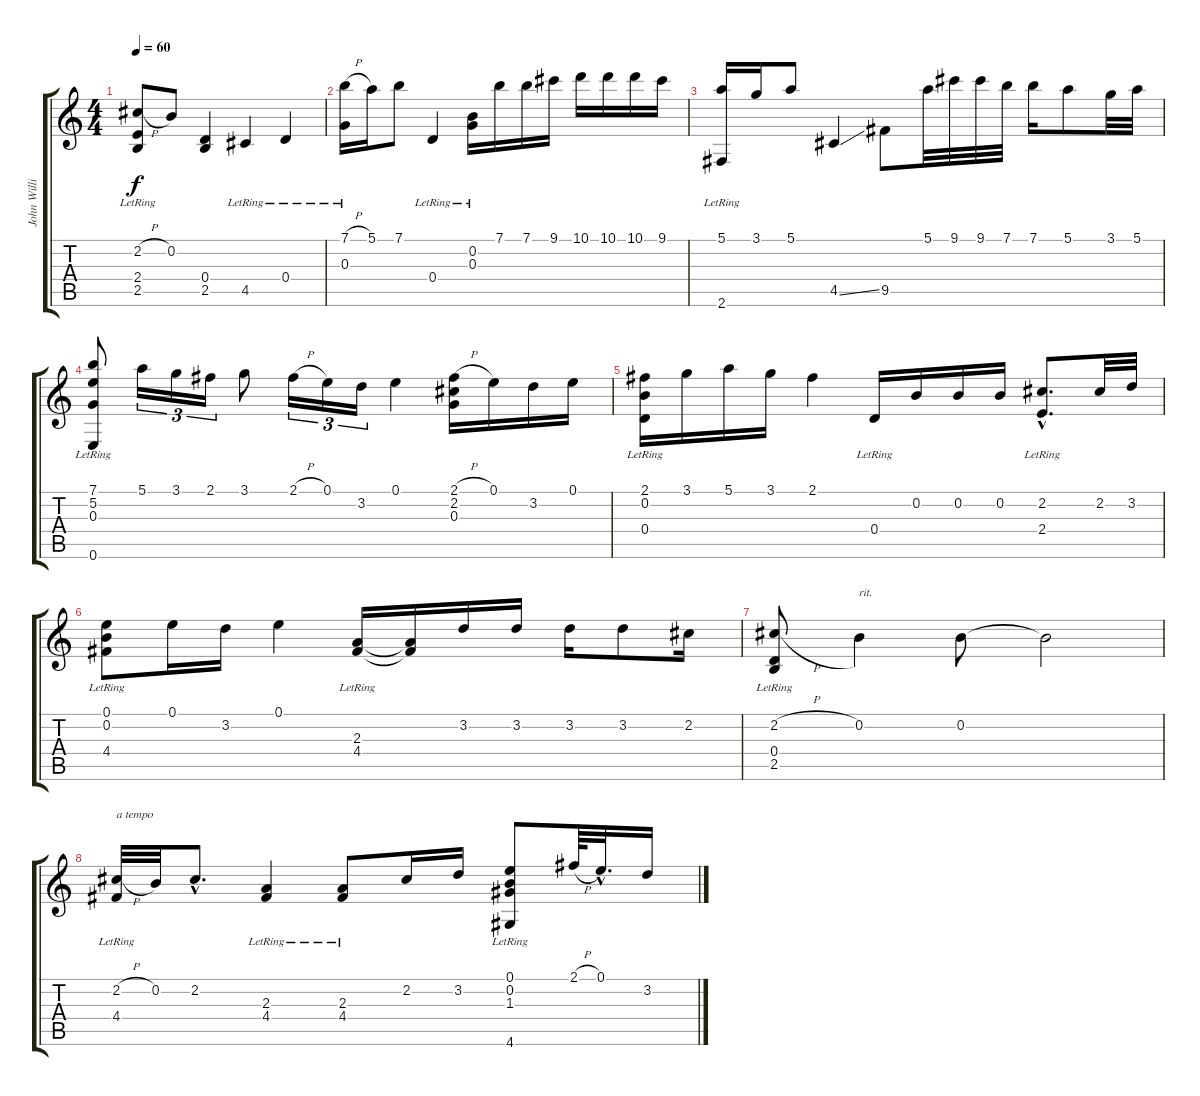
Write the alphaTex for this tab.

\track ("John Williams" "John Willi") {instrument acousticguitarnylon}
\staff {score tabs}
\tuning (E4 B3 G3 D3 A2 E2) {hide}
\ts (4 4)
\tempo 60
\clef g2
\ks c
(2.2{h} 2.4{lr} 2.5{lr}).8{dy f} 0.2.8 (0.4 2.5).4 4.5{lr}.4 0.4{lr}.4 |
(7.1{h} 0.3{lr}).16 5.1.16 7.1.8 0.4{lr}.4 (0.2{lr} 0.3{lr}).16 7.1.16 7.1.16 9.1.16 10.1.16 10.1.16 10.1.16 9.1.16 |
(5.1 2.6{lr}).16 3.1.16 5.1.8 4.5{ss}.4 9.5.8 5.1.32 9.1.32 9.1.32 7.1.32 7.1.16 5.1.8 3.1.32 5.1.32 |
(7.1 5.2 0.3 0.6{lr}).8 5.1.16{tu (3 2)} 3.1.16{tu (3 2)} 2.1.16{tu (3 2)} 3.1.8 2.1{h}.16{tu (3 2)} 0.1.16{tu (3 2)} 3.2.16{tu (3 2)} 0.1.4 (2.1{h} 2.2 0.3).16 0.1.16 3.2.16 0.1.16 |
(2.1 0.2 0.4{lr}).16 3.1.16 5.1.16 3.1.16 2.1.4 0.4{lr}.16 0.2.16 0.2.16 0.2.16 (2.2{hac} 2.4{hac lr}).8{d} 2.2.32 3.2.32 |
(0.1 0.2 4.4{lr}).8 0.1.16 3.2.16 0.1.4 (2.3{lr} 4.4{lr}).16 (2.3{t} 4.4{t}).16 3.2.16 3.2.16 3.2.16 3.2.8 2.2.16 |
(2.2{h} 0.4{lr} 2.5{lr}).8 0.2.4{txt "rit."} 0.2.8 0.2{t}.2 |
(2.2{h} 4.4{lr}).32{txt "a tempo"} 0.2.32 2.2{hac}.8{d} (2.3 4.4{lr}).4 (2.3 4.4{lr}).8 2.2.16 3.2.16 (0.1 0.2 1.3 4.6{lr}).8 2.1{h}.64 0.1{hac}.32{d} 3.2.16
